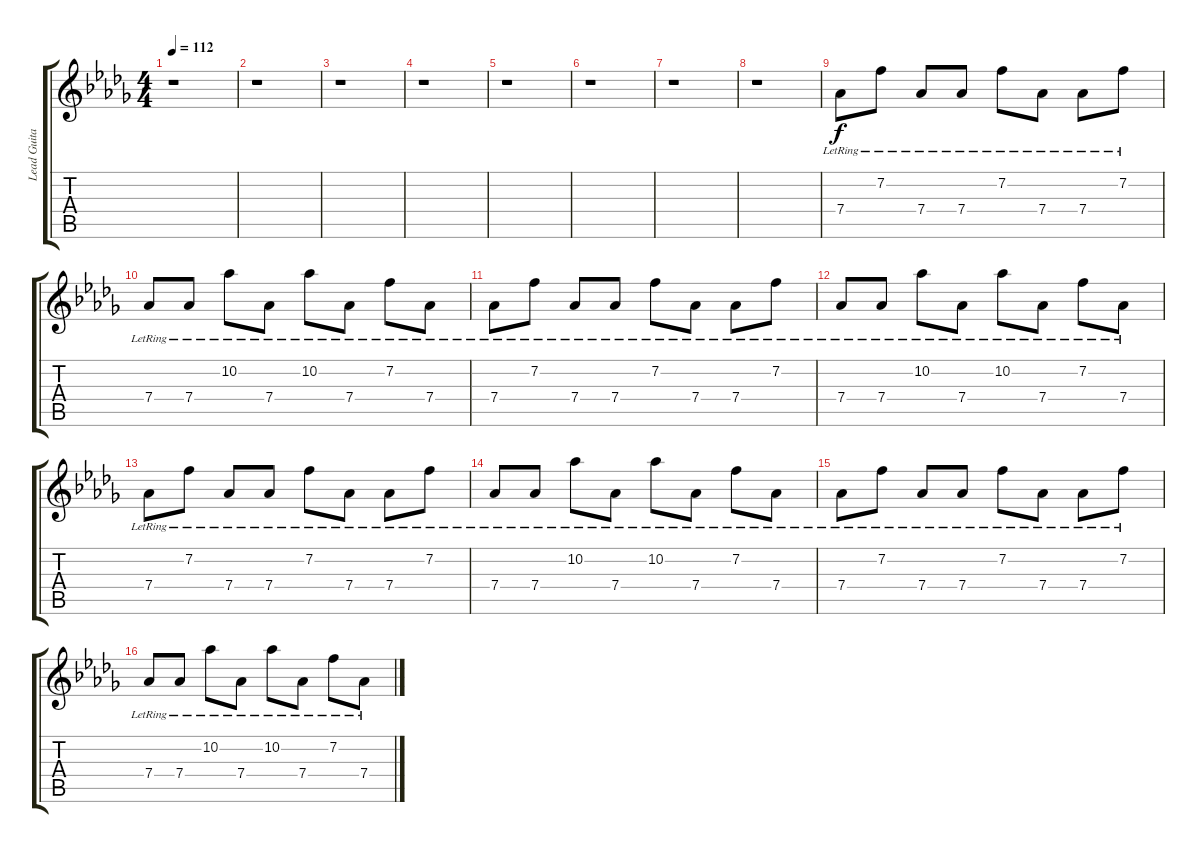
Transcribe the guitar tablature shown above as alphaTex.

\track ("Lead Guitar" "Lead Guita") {instrument distortionguitar}
\staff {score tabs}
\tuning (Eb4 Bb3 Gb3 Db3 Ab2 Eb2) {hide}
\ts (4 4)
\tempo 112
\clef g2
\ks db
r.1{dy f} |
r.1 |
r.1 |
r.1 |
r.1 |
r.1 |
r.1 |
r.1 |
7.4{lr}.8 7.2{lr}.8 7.4{lr}.8 7.4{lr}.8 7.2{lr}.8 7.4{lr}.8 7.4{lr}.8 7.2{lr}.8 |
7.4{lr}.8 7.4{lr}.8 10.2{lr}.8 7.4{lr}.8 10.2{lr}.8 7.4{lr}.8 7.2{lr}.8 7.4{lr}.8 |
7.4{lr}.8 7.2{lr}.8 7.4{lr}.8 7.4{lr}.8 7.2{lr}.8 7.4{lr}.8 7.4{lr}.8 7.2{lr}.8 |
7.4{lr}.8 7.4{lr}.8 10.2{lr}.8 7.4{lr}.8 10.2{lr}.8 7.4{lr}.8 7.2{lr}.8 7.4{lr}.8 |
7.4{lr}.8 7.2{lr}.8 7.4{lr}.8 7.4{lr}.8 7.2{lr}.8 7.4{lr}.8 7.4{lr}.8 7.2{lr}.8 |
7.4{lr}.8 7.4{lr}.8 10.2{lr}.8 7.4{lr}.8 10.2{lr}.8 7.4{lr}.8 7.2{lr}.8 7.4{lr}.8 |
7.4{lr}.8 7.2{lr}.8 7.4{lr}.8 7.4{lr}.8 7.2{lr}.8 7.4{lr}.8 7.4{lr}.8 7.2{lr}.8 |
7.4{lr}.8 7.4{lr}.8 10.2{lr}.8 7.4{lr}.8 10.2{lr}.8 7.4{lr}.8 7.2{lr}.8 7.4{lr}.8
